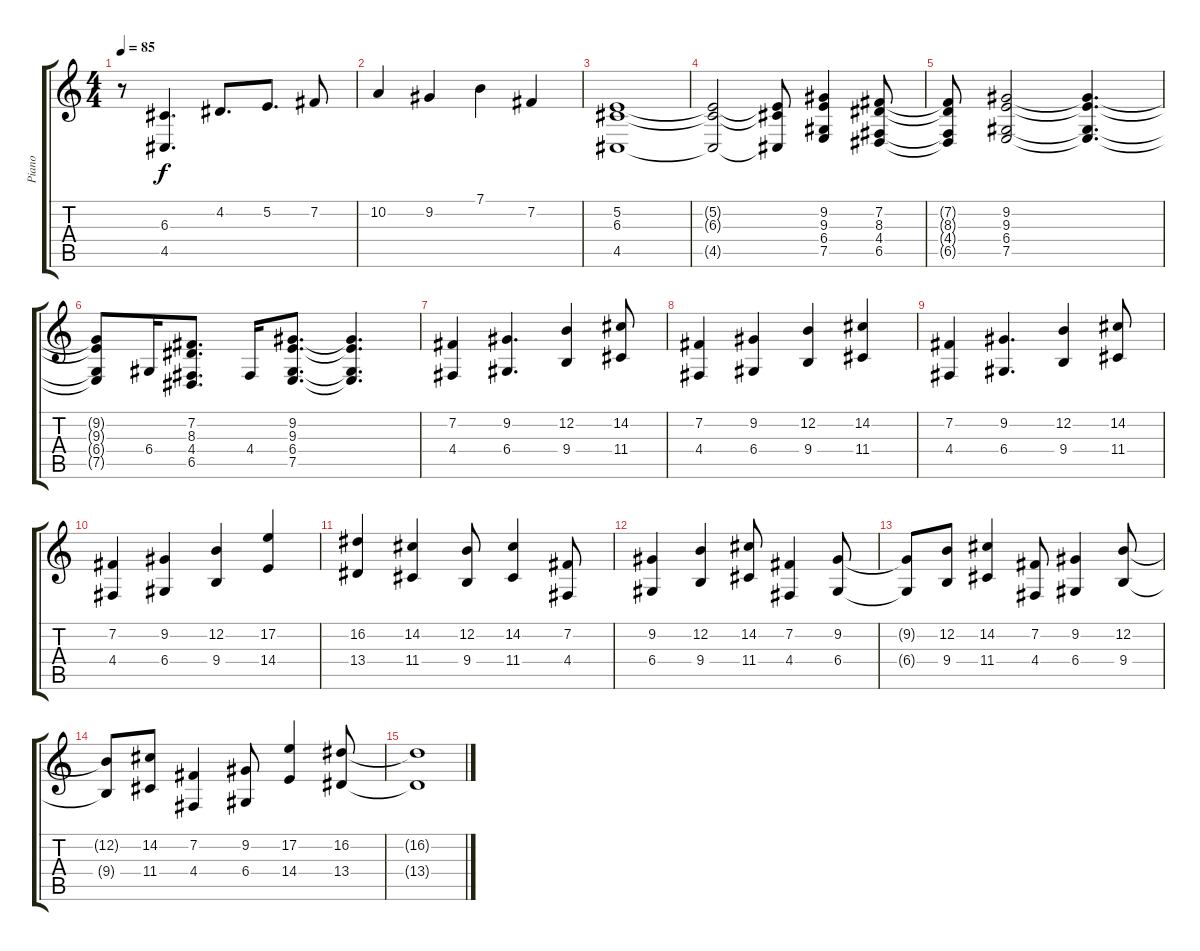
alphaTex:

\track ("Piano" "Piano") {instrument acousticgrandpiano}
\staff {score tabs}
\tuning (E4 B3 G3 D3 A2 E2) {hide}
\ts (4 4)
\tempo 85
\clef g2
\ks c
r.8{dy f} (6.3 4.5).4{d} 4.2.8{d} 5.2.8{d} 7.2.8 |
10.2.4 9.2.4 7.1.4 7.2.4 |
(5.2 6.3 4.5).1 |
(5.2{t} 6.3{t} 4.5{t}).2 (5.2{t} 6.3{t} 4.5{t}).8 (9.2 9.3 6.4 7.5).4 (7.2 8.3 4.4 6.5).8 |
(7.2{t} 8.3{t} 4.4{t} 6.5{t}).8 (9.2 9.3 6.4 7.5).2 (9.2{t} 9.3{t} 6.4{t} 7.5{t}).4{d} |
(9.2{t} 9.3{t} 6.4{t} 7.5{t}).8 6.4.16 (7.2 8.3 4.4 6.5).8{d} 4.4.16 (9.2 9.3 6.4 7.5).8{d} (9.2{t} 9.3{t} 6.4{t} 7.5{t}).4{d} |
(7.2 4.4).4 (9.2 6.4).4{d} (12.2 9.4).4 (14.2 11.4).8 |
(7.2 4.4).4 (9.2 6.4).4 (12.2 9.4).4 (14.2 11.4).4 |
(7.2 4.4).4 (9.2 6.4).4{d} (12.2 9.4).4 (14.2 11.4).8 |
(7.2 4.4).4 (9.2 6.4).4 (12.2 9.4).4 (17.2 14.4).4 |
(16.2 13.4).4 (14.2 11.4).4 (12.2 9.4).8 (14.2 11.4).4 (7.2 4.4).8 |
(9.2 6.4).4 (12.2 9.4).4 (14.2 11.4).8 (7.2 4.4).4 (9.2 6.4).8 |
(9.2{t} 6.4{t}).8 (12.2 9.4).8 (14.2 11.4).4 (7.2 4.4).8 (9.2 6.4).4 (12.2 9.4).8 |
(12.2{t} 9.4{t}).8 (14.2 11.4).8 (7.2 4.4).4 (9.2 6.4).8 (17.2 14.4).4 (16.2 13.4).8 |
(16.2{t} 13.4{t}).1
